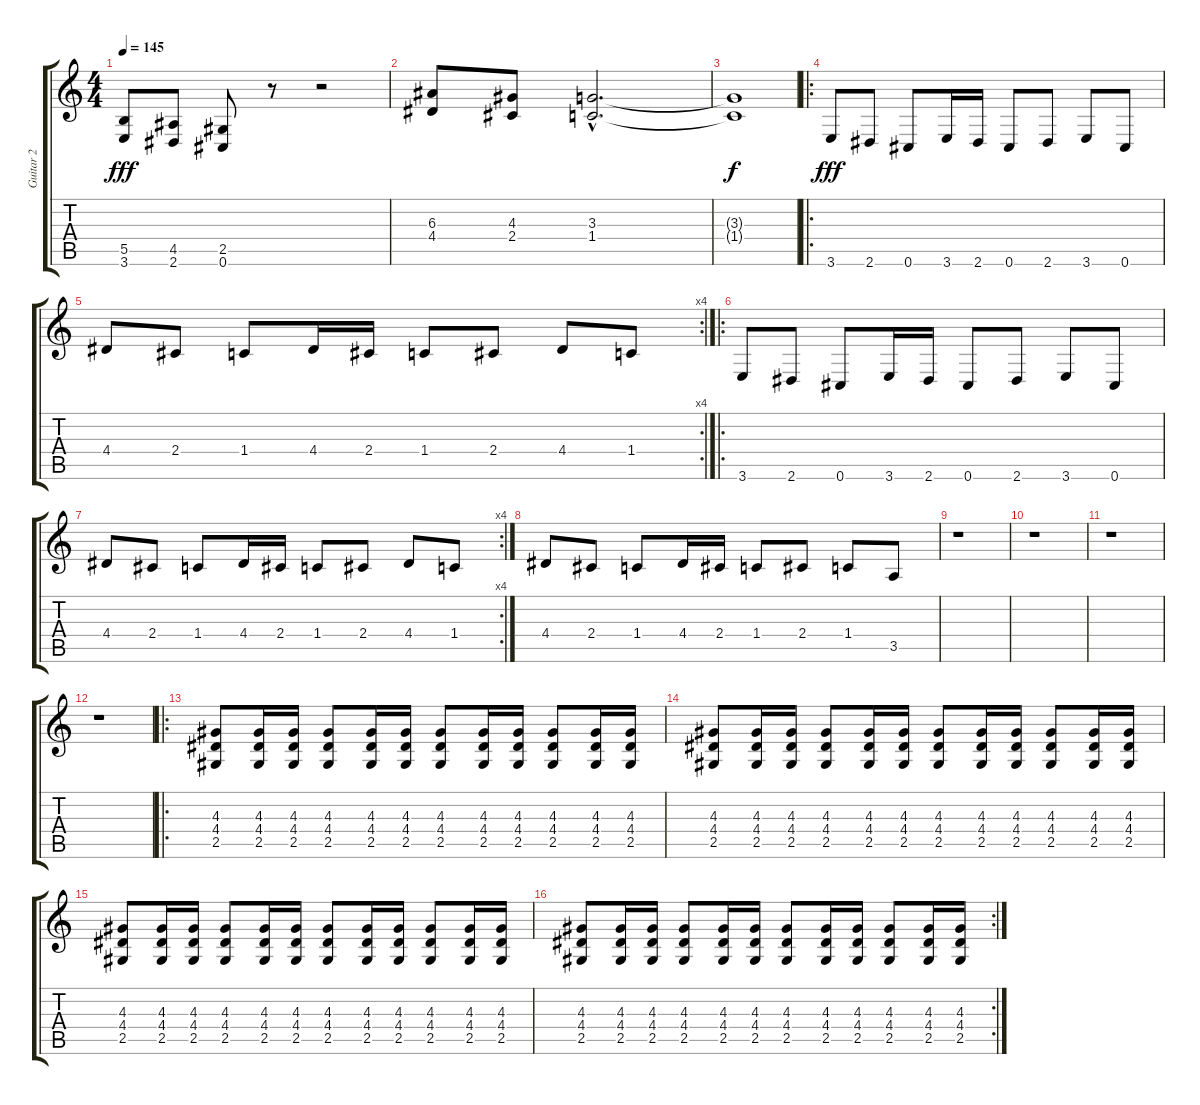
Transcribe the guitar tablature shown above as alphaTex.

\track ("Guitar 2" "Guitar 2") {instrument distortionguitar}
\staff {score tabs}
\tuning (Db4 Ab3 E3 B2 Gb2 Db2) {hide}
\ts (4 4)
\tempo 145
\clef g2
\ks c
(5.5 3.6).8{dy fff} (4.5 2.6).8 (2.5 0.6).8 r.8 r.2 |
(6.3 4.4).8 (4.3 2.4).8 (3.3{hac} 1.4{hac}).2{d} |
(3.3{t} 1.4{t}).1{dy f} |
\ro
3.6.8{dy fff} 2.6.8 0.6.8 3.6.16 2.6.16 0.6.8 2.6.8 3.6.8 0.6.8 |
\rc 4
4.4.8 2.4.8 1.4.8 4.4.16 2.4.16 1.4.8 2.4.8 4.4.8 1.4.8 |
\ro
3.6.8 2.6.8 0.6.8 3.6.16 2.6.16 0.6.8 2.6.8 3.6.8 0.6.8 |
\rc 4
4.4.8 2.4.8 1.4.8 4.4.16 2.4.16 1.4.8 2.4.8 4.4.8 1.4.8 |
4.4.8 2.4.8 1.4.8 4.4.16 2.4.16 1.4.8 2.4.8 1.4.8 3.5.8 |
r.1 |
r.1 |
r.1 |
r.1 |
\ro
(4.3 4.4 2.5).8 (4.3 4.4 2.5).16 (4.3 4.4 2.5).16 (4.3 4.4 2.5).8 (4.3 4.4 2.5).16 (4.3 4.4 2.5).16 (4.3 4.4 2.5).8 (4.3 4.4 2.5).16 (4.3 4.4 2.5).16 (4.3 4.4 2.5).8 (4.3 4.4 2.5).16 (4.3 4.4 2.5).16 |
(4.3 4.4 2.5).8 (4.3 4.4 2.5).16 (4.3 4.4 2.5).16 (4.3 4.4 2.5).8 (4.3 4.4 2.5).16 (4.3 4.4 2.5).16 (4.3 4.4 2.5).8 (4.3 4.4 2.5).16 (4.3 4.4 2.5).16 (4.3 4.4 2.5).8 (4.3 4.4 2.5).16 (4.3 4.4 2.5).16 |
(4.3 4.4 2.5).8 (4.3 4.4 2.5).16 (4.3 4.4 2.5).16 (4.3 4.4 2.5).8 (4.3 4.4 2.5).16 (4.3 4.4 2.5).16 (4.3 4.4 2.5).8 (4.3 4.4 2.5).16 (4.3 4.4 2.5).16 (4.3 4.4 2.5).8 (4.3 4.4 2.5).16 (4.3 4.4 2.5).16 |
\rc 2
(4.3 4.4 2.5).8 (4.3 4.4 2.5).16 (4.3 4.4 2.5).16 (4.3 4.4 2.5).8 (4.3 4.4 2.5).16 (4.3 4.4 2.5).16 (4.3 4.4 2.5).8 (4.3 4.4 2.5).16 (4.3 4.4 2.5).16 (4.3 4.4 2.5).8 (4.3 4.4 2.5).16 (4.3 4.4 2.5).16
